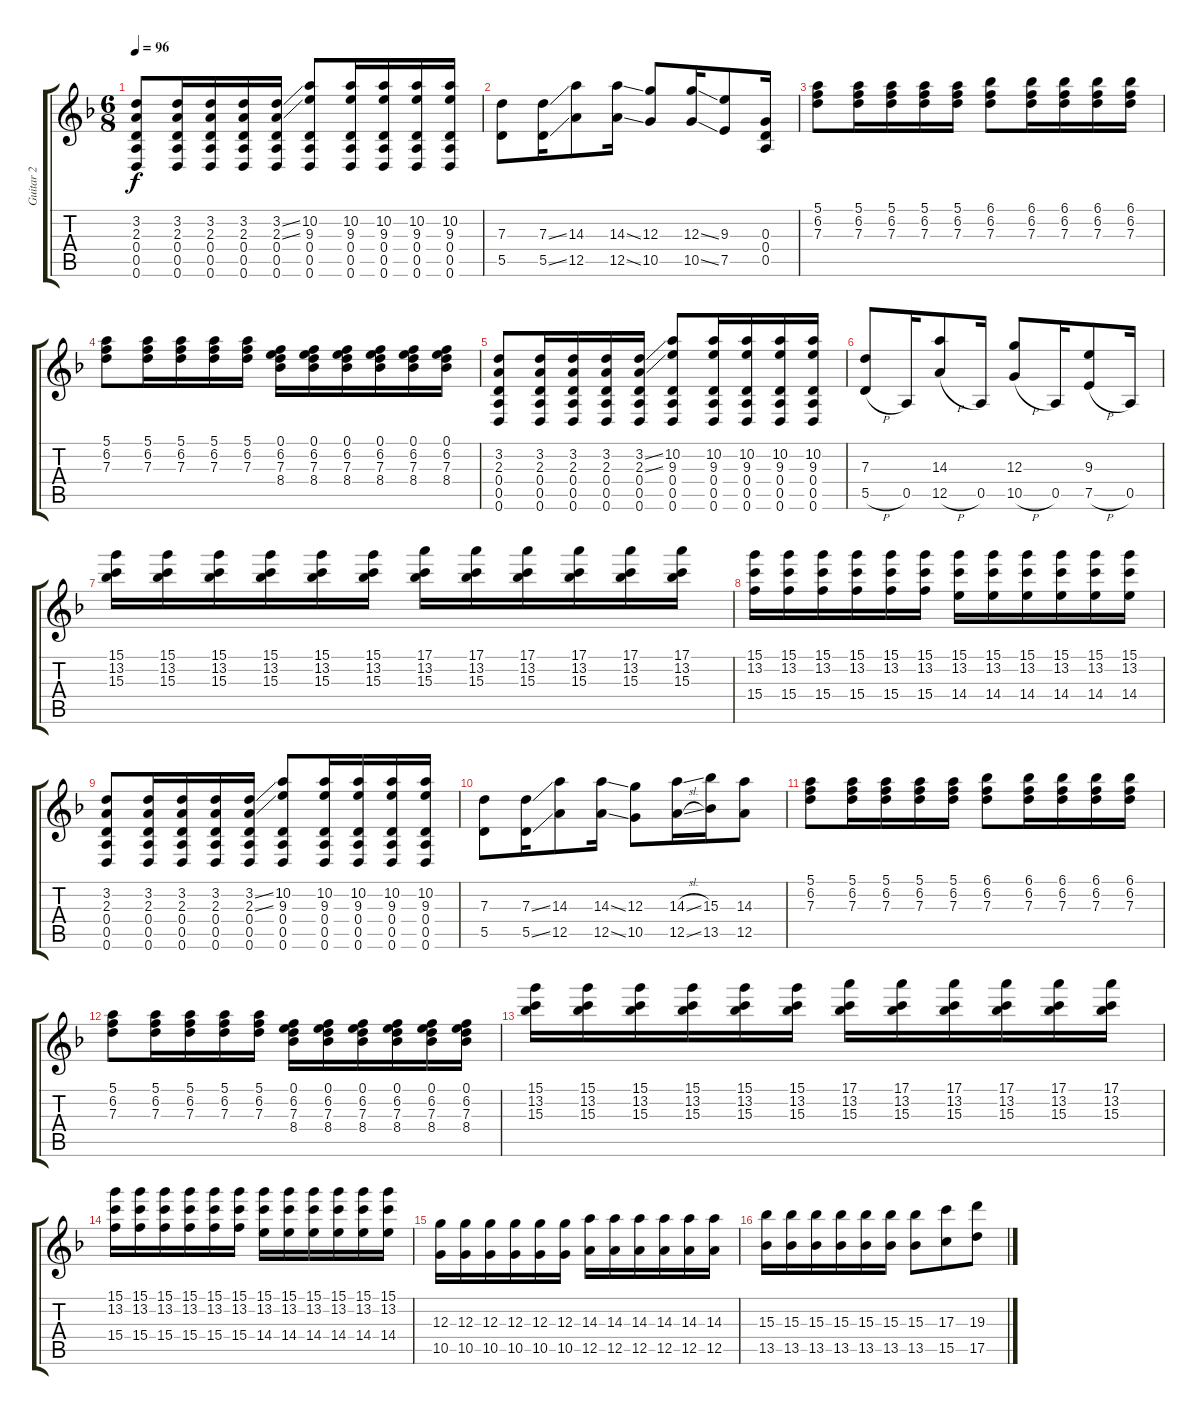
\track ("Guitar 2" "Guitar 2") {instrument distortionguitar}
\staff {score tabs}
\tuning (E4 B3 G3 D3 A2 D2) {hide}
\ts (6 8)
\tempo 96
\clef g2
\ks f
(3.2 2.3 0.4 0.5 0.6).8{dy f} (3.2 2.3 0.4 0.5 0.6).16 (3.2 2.3 0.4 0.5 0.6).16 (3.2 2.3 0.4 0.5 0.6).16 (3.2{ss} 2.3{ss} 0.4 0.5 0.6).16 (10.2 9.3 0.4 0.5 0.6).8 (10.2 9.3 0.4 0.5 0.6).16 (10.2 9.3 0.4 0.5 0.6).16 (10.2 9.3 0.4 0.5 0.6).16 (10.2 9.3 0.4 0.5 0.6).16 |
(7.3 5.5).8 (7.3{ss} 5.5{ss}).16 (14.3 12.5).8 (14.3{ss} 12.5{ss}).16 (12.3 10.5).8 (12.3{ss} 10.5{ss}).16 (9.3 7.5).8 (0.3 0.4 0.5).16 |
(5.1 6.2 7.3).8 (5.1 6.2 7.3).16 (5.1 6.2 7.3).16 (5.1 6.2 7.3).16 (5.1 6.2 7.3).16 (6.1 6.2 7.3).8 (6.1 6.2 7.3).16 (6.1 6.2 7.3).16 (6.1 6.2 7.3).16 (6.1 6.2 7.3).16 |
(5.1 6.2 7.3).8 (5.1 6.2 7.3).16 (5.1 6.2 7.3).16 (5.1 6.2 7.3).16 (5.1 6.2 7.3).16 (0.1 6.2 7.3 8.4).16 (0.1 6.2 7.3 8.4).16 (0.1 6.2 7.3 8.4).16 (0.1 6.2 7.3 8.4).16 (0.1 6.2 7.3 8.4).16 (0.1 6.2 7.3 8.4).16 |
(3.2 2.3 0.4 0.5 0.6).8 (3.2 2.3 0.4 0.5 0.6).16 (3.2 2.3 0.4 0.5 0.6).16 (3.2 2.3 0.4 0.5 0.6).16 (3.2{ss} 2.3{ss} 0.4 0.5 0.6).16 (10.2 9.3 0.4 0.5 0.6).8 (10.2 9.3 0.4 0.5 0.6).16 (10.2 9.3 0.4 0.5 0.6).16 (10.2 9.3 0.4 0.5 0.6).16 (10.2 9.3 0.4 0.5 0.6).16 |
(7.3 5.5{h}).8 0.5.16 (14.3 12.5{h}).8 0.5.16 (12.3 10.5{h}).8 0.5.16 (9.3 7.5{h}).8 0.5.16 |
(15.1 13.2 15.3).16 (15.1 13.2 15.3).16 (15.1 13.2 15.3).16 (15.1 13.2 15.3).16 (15.1 13.2 15.3).16 (15.1 13.2 15.3).16 (17.1 13.2 15.3).16 (17.1 13.2 15.3).16 (17.1 13.2 15.3).16 (17.1 13.2 15.3).16 (17.1 13.2 15.3).16 (17.1 13.2 15.3).16 |
(15.1 13.2 15.4).16 (15.1 13.2 15.4).16 (15.1 13.2 15.4).16 (15.1 13.2 15.4).16 (15.1 13.2 15.4).16 (15.1 13.2 15.4).16 (15.1 13.2 14.4).16 (15.1 13.2 14.4).16 (15.1 13.2 14.4).16 (15.1 13.2 14.4).16 (15.1 13.2 14.4).16 (15.1 13.2 14.4).16 |
(3.2 2.3 0.4 0.5 0.6).8 (3.2 2.3 0.4 0.5 0.6).16 (3.2 2.3 0.4 0.5 0.6).16 (3.2 2.3 0.4 0.5 0.6).16 (3.2{ss} 2.3{ss} 0.4 0.5 0.6).16 (10.2 9.3 0.4 0.5 0.6).8 (10.2 9.3 0.4 0.5 0.6).16 (10.2 9.3 0.4 0.5 0.6).16 (10.2 9.3 0.4 0.5 0.6).16 (10.2 9.3 0.4 0.5 0.6).16 |
(7.3 5.5).8 (7.3{ss} 5.5{ss}).16 (14.3 12.5).8 (14.3{ss} 12.5{ss}).16 (12.3 10.5).8 (14.3{sl} 12.5{sl}).16 (15.3 13.5).16 (14.3 12.5).8 |
(5.1 6.2 7.3).8 (5.1 6.2 7.3).16 (5.1 6.2 7.3).16 (5.1 6.2 7.3).16 (5.1 6.2 7.3).16 (6.1 6.2 7.3).8 (6.1 6.2 7.3).16 (6.1 6.2 7.3).16 (6.1 6.2 7.3).16 (6.1 6.2 7.3).16 |
(5.1 6.2 7.3).8 (5.1 6.2 7.3).16 (5.1 6.2 7.3).16 (5.1 6.2 7.3).16 (5.1 6.2 7.3).16 (0.1 6.2 7.3 8.4).16 (0.1 6.2 7.3 8.4).16 (0.1 6.2 7.3 8.4).16 (0.1 6.2 7.3 8.4).16 (0.1 6.2 7.3 8.4).16 (0.1 6.2 7.3 8.4).16 |
(15.1 13.2 15.3).16 (15.1 13.2 15.3).16 (15.1 13.2 15.3).16 (15.1 13.2 15.3).16 (15.1 13.2 15.3).16 (15.1 13.2 15.3).16 (17.1 13.2 15.3).16 (17.1 13.2 15.3).16 (17.1 13.2 15.3).16 (17.1 13.2 15.3).16 (17.1 13.2 15.3).16 (17.1 13.2 15.3).16 |
(15.1 13.2 15.4).16 (15.1 13.2 15.4).16 (15.1 13.2 15.4).16 (15.1 13.2 15.4).16 (15.1 13.2 15.4).16 (15.1 13.2 15.4).16 (15.1 13.2 14.4).16 (15.1 13.2 14.4).16 (15.1 13.2 14.4).16 (15.1 13.2 14.4).16 (15.1 13.2 14.4).16 (15.1 13.2 14.4).16 |
(12.3 10.5).16 (12.3 10.5).16 (12.3 10.5).16 (12.3 10.5).16 (12.3 10.5).16 (12.3 10.5).16 (14.3 12.5).16 (14.3 12.5).16 (14.3 12.5).16 (14.3 12.5).16 (14.3 12.5).16 (14.3 12.5).16 |
(15.3 13.5).16 (15.3 13.5).16 (15.3 13.5).16 (15.3 13.5).16 (15.3 13.5).16 (15.3 13.5).16 (15.3 13.5).8 (17.3 15.5).8 (19.3 17.5).8
